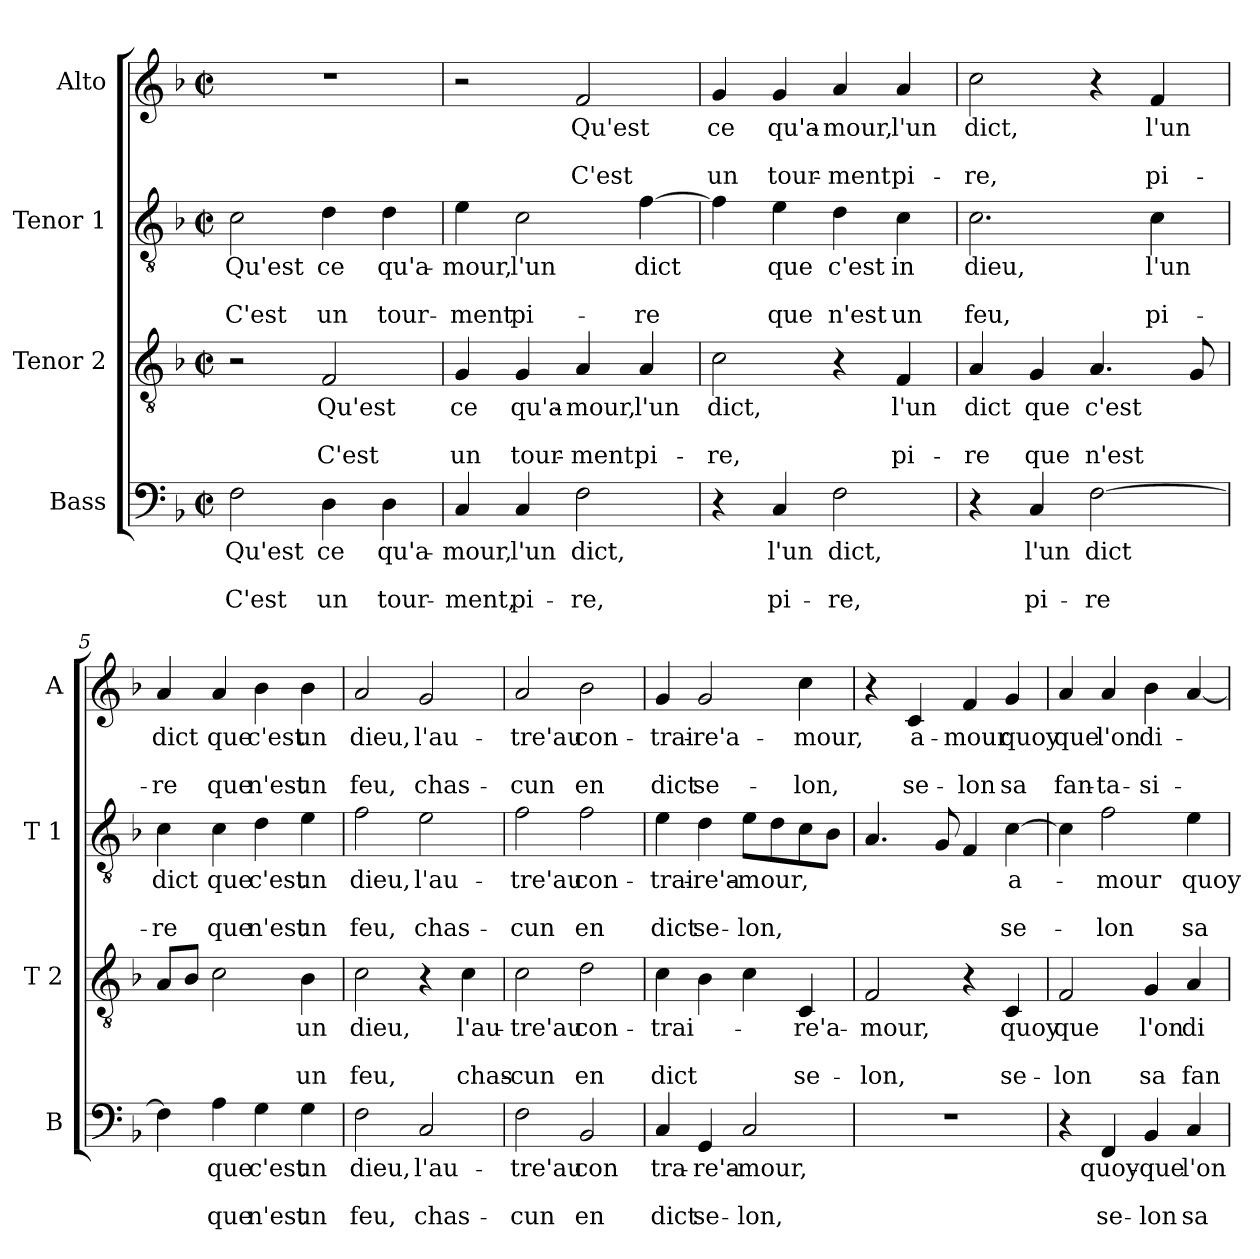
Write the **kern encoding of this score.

**kern	**text	**text	**text	**kern	**text	**text	**text	**kern	**text	**text	**text	**kern	**text	**text	**text
*part4	*part4	*part4	*part4	*part3	*part3	*part3	*part3	*part2	*part2	*part2	*part2	*part1	*part1	*part1	*part1
*staff4	*staff4	*staff4	*staff4	*staff3	*staff3	*staff3	*staff3	*staff2	*staff2	*staff2	*staff2	*staff1	*staff1	*staff1	*staff1
*I"Bass	*	*	*	*I"Tenor 2	*	*	*	*I"Tenor 1	*	*	*	*I"Alto	*	*	*
*I'B	*	*	*	*I'T 2	*	*	*	*I'T 1	*	*	*	*I'A	*	*	*
*clefF4	*	*	*	*clefGv2	*	*	*	*clefGv2	*	*	*	*clefG2	*	*	*
*k[b-]	*	*	*	*k[b-]	*	*	*	*k[b-]	*	*	*	*k[b-]	*	*	*
*F:	*	*	*	*F:	*	*	*	*F:	*	*	*	*F:	*	*	*
*M2/2	*	*	*	*M2/2	*	*	*	*M2/2	*	*	*	*M2/2	*	*	*
*met(c|)	*	*	*	*met(c|)	*	*	*	*met(c|)	*	*	*	*met(c|)	*	*	*
=1	=1	=1	=1	=1	=1	=1	=1	=1	=1	=1	=1	=1	=1	=1	=1
!	!LO:LY:b	!	!LO:LY:b	!	!	!	!	!	!LO:LY:b	!	!LO:LY:b	!	!	!	!
2F\	Qu'est	.	C'est	2r	.	.	.	2c\	Qu'est	.	C'est	1r	.	.	.
!	!LO:LY:b	!	!LO:LY:b	!	!LO:LY:b	!	!LO:LY:b	!	!LO:LY:b	!	!LO:LY:b	!	!	!	!
4D\	ce	.	un	2F/	Qu'est	.	C'est	4d\	ce	.	un	.	.	.	.
!	!LO:LY:b	!	!LO:LY:b	!	!	!	!	!	!LO:LY:b	!	!LO:LY:b	!	!	!	!
4D\	qu'a-	.	tour-	.	.	.	.	4d\	qu'a-	.	tour-	.	.	.	.
=2	=2	=2	=2	=2	=2	=2	=2	=2	=2	=2	=2	=2	=2	=2	=2
!	!LO:LY:b	!	!LO:LY:b	!	!LO:LY:b	!	!LO:LY:b	!	!LO:LY:b	!	!LO:LY:b	!	!	!	!
4C/	-mour,	.	-ment,	4G/	ce	.	un	4e\	-mour,	.	-ment	2r	.	.	.
!	!LO:LY:b	!	!LO:LY:b	!	!LO:LY:b	!	!LO:LY:b	!	!LO:LY:b	!	!LO:LY:b	!	!	!	!
4C/	l'un	.	pi-	4G/	qu'a-	.	tour-	2c\	l'un	.	pi-	.	.	.	.
!	!LO:LY:b	!	!LO:LY:b	!	!LO:LY:b	!	!LO:LY:b	!	!	!	!	!	!LO:LY:b	!	!LO:LY:b
2F\	dict,	.	-re,	4A/	-mour,	.	-ment	.	.	.	.	2f/	Qu'est	.	C'est
!	!	!	!	!	!LO:LY:b	!	!LO:LY:b	!	!LO:LY:b	!	!LO:LY:b	!	!	!	!
.	.	.	.	4A/	l'un	.	pi-	[4f\	dict	.	-re	.	.	.	.
=3	=3	=3	=3	=3	=3	=3	=3	=3	=3	=3	=3	=3	=3	=3	=3
!	!	!	!	!	!LO:LY:b	!	!LO:LY:b	!	!	!	!	!	!LO:LY:b	!	!LO:LY:b
4r	.	.	.	2c\	dict,	.	-re,	4f\]	.	.	.	4g/	ce	.	un
!	!LO:LY:b	!	!LO:LY:b	!	!	!	!	!	!LO:LY:b	!	!LO:LY:b	!	!LO:LY:b	!	!LO:LY:b
4C/	l'un	.	pi-	.	.	.	.	4e\	que	.	que	4g/	qu'a-	.	tour-
!	!LO:LY:b	!	!LO:LY:b	!	!	!	!	!	!LO:LY:b	!	!LO:LY:b	!	!LO:LY:b	!	!LO:LY:b
2F\	dict,	.	-re,	4r	.	.	.	4d\	c'est	.	n'est	4a/	-mour,	.	-ment
!	!	!	!	!	!LO:LY:b	!	!LO:LY:b	!	!LO:LY:b	!	!LO:LY:b	!	!LO:LY:b	!	!LO:LY:b
.	.	.	.	4F/	l'un	.	pi-	4c\	in	.	un	4a/	l'un	.	pi-
=4	=4	=4	=4	=4	=4	=4	=4	=4	=4	=4	=4	=4	=4	=4	=4
!	!	!	!	!	!LO:LY:b	!	!LO:LY:b	!	!LO:LY:b	!	!LO:LY:b	!	!LO:LY:b	!	!LO:LY:b
4r	.	.	.	4A/	dict	.	-re	2.c\	dieu,	.	feu,	2cc\	dict,	.	-re,
!	!LO:LY:b	!	!LO:LY:b	!	!LO:LY:b	!	!LO:LY:b	!	!	!	!	!	!	!	!
4C/	l'un	.	pi-	4G/	que	.	que	.	.	.	.	.	.	.	.
!	!LO:LY:b	!	!LO:LY:b	!	!LO:LY:b	!	!LO:LY:b	!	!	!	!	!	!	!	!
[2F\	dict	.	-re	4.A/	c'est	.	n'est	.	.	.	.	4r	.	.	.
!	!	!	!	!	!	!	!	!	!LO:LY:b	!	!LO:LY:b	!	!LO:LY:b	!	!LO:LY:b
.	.	.	.	.	.	.	.	4c\	l'un	.	pi-	4f/	l'un	.	pi-
.	.	.	.	8G/	.	.	.	.	.	.	.	.	.	.	.
=5	=5	=5	=5	=5	=5	=5	=5	=5	=5	=5	=5	=5	=5	=5	=5
!	!	!	!	!	!	!	!	!	!LO:LY:b	!	!LO:LY:b	!	!LO:LY:b	!	!LO:LY:b
4F\]	.	.	.	8A/L	.	.	.	4c\	dict	.	-re	4a/	dict	.	-re
.	.	.	.	8B-/J	.	.	.	.	.	.	.	.	.	.	.
!	!LO:LY:b	!	!LO:LY:b	!	!	!	!	!	!LO:LY:b	!	!LO:LY:b	!	!LO:LY:b	!	!LO:LY:b
4A\	que	.	que	2c\	.	.	.	4c\	que	.	que	4a/	que	.	que
!	!LO:LY:b	!	!LO:LY:b	!	!	!	!	!	!LO:LY:b	!	!LO:LY:b	!	!LO:LY:b	!	!LO:LY:b
4G\	c'est	.	n'est	.	.	.	.	4d\	c'est	.	n'est	4b-\	c'est	.	n'est
!	!LO:LY:b	!	!LO:LY:b	!	!LO:LY:b	!	!LO:LY:b	!	!LO:LY:b	!	!LO:LY:b	!	!LO:LY:b	!	!LO:LY:b
4G\	un	.	un	4B-\	un	.	un	4e\	un	.	un	4b-\	un	.	un
=6	=6	=6	=6	=6	=6	=6	=6	=6	=6	=6	=6	=6	=6	=6	=6
!	!LO:LY:b	!	!LO:LY:b	!	!LO:LY:b	!	!LO:LY:b	!	!LO:LY:b	!	!LO:LY:b	!	!LO:LY:b	!	!LO:LY:b
2F\	dieu,	.	feu,	2c\	dieu,	.	feu,	2f\	dieu,	.	feu,	2a/	dieu,	.	feu,
!	!LO:LY:b	!	!LO:LY:b	!	!	!	!	!	!LO:LY:b	!	!LO:LY:b	!	!LO:LY:b	!	!LO:LY:b
2C/	l'au-	.	chas-	4r	.	.	.	2e\	l'au-	.	chas-	2g/	l'au-	.	chas-
!	!	!	!	!	!LO:LY:b	!	!LO:LY:b	!	!	!	!	!	!	!	!
.	.	.	.	4c\	l'au-	.	chas-	.	.	.	.	.	.	.	.
!!LO:LB:g=z
=7	=7	=7	=7	=7	=7	=7	=7	=7	=7	=7	=7	=7	=7	=7	=7
!	!LO:LY:b	!	!LO:LY:b	!	!LO:LY:b	!	!LO:LY:b	!	!LO:LY:b	!	!LO:LY:b	!	!LO:LY:b	!	!LO:LY:b
2F\	-tre'au	.	-cun	2c\	-tre'au	.	-cun	2f\	-tre'au	.	-cun	2a/	-tre'au	.	-cun
!	!LO:LY:b	!	!LO:LY:b	!	!LO:LY:b	!	!LO:LY:b	!	!LO:LY:b	!	!LO:LY:b	!	!LO:LY:b	!	!LO:LY:b
2BB-/	con	.	en	2d\	con-	.	en	2f\	con-	.	en	2b-\	con-	.	en
=8	=8	=8	=8	=8	=8	=8	=8	=8	=8	=8	=8	=8	=8	=8	=8
!	!LO:LY:b	!	!LO:LY:b	!	!LO:LY:b	!	!LO:LY:b	!	!LO:LY:b	!	!LO:LY:b	!	!LO:LY:b	!	!LO:LY:b
4C/	tra-	.	dict	4c\	-trai-	.	dict	4e\	-trai-	.	dict	4g/	-trai-	.	dict
!	!LO:LY:b	!	!LO:LY:b	!	!	!	!	!	!LO:LY:b	!	!LO:LY:b	!	!LO:LY:b	!	!LO:LY:b
4GG/	-re'a-	.	se-	4B-\	.	.	.	4d\	-re'a-	.	se-	2g/	-re'a-	.	se-
!	!LO:LY:b	!	!LO:LY:b	!	!	!	!	!	!LO:LY:b	!	!LO:LY:b	!	!	!	!
2C/	-mour,	.	-lon,	4c\	.	.	.	8e\L	-mour	.	-lon,	.	.	.	.
.	.	.	.	.	.	.	.	8d\	.	.	.	.	.	.	.
!	!	!	!	!	!LO:LY:b	!	!LO:LY:b	!	!LO:LY:b	!	!	!	!LO:LY:b	!	!LO:LY:b
.	.	.	.	4C/	-re'a-	.	se-	8c\	,	.	.	4cc\	-mour,	.	-lon,
.	.	.	.	.	.	.	.	8B-\J	.	.	.	.	.	.	.
=9	=9	=9	=9	=9	=9	=9	=9	=9	=9	=9	=9	=9	=9	=9	=9
!	!	!	!	!	!LO:LY:b	!	!LO:LY:b	!	!	!	!	!	!	!	!
1r	.	.	.	2F/	-mour,	.	-lon,	4.A/	.	.	.	4r	.	.	.
!	!	!	!	!	!	!	!	!	!	!	!	!	!LO:LY:b	!	!LO:LY:b
.	.	.	.	.	.	.	.	.	.	.	.	4c/	a-	.	se-
.	.	.	.	.	.	.	.	8G/	.	.	.	.	.	.	.
!	!	!	!	!	!	!	!	!	!	!	!	!	!LO:LY:b	!	!LO:LY:b
.	.	.	.	4r	.	.	.	4F/	.	.	.	4f/	-mour	.	-lon
!	!	!	!	!	!LO:LY:b	!	!LO:LY:b	!	!LO:LY:b	!	!LO:LY:b	!	!LO:LY:b	!	!LO:LY:b
.	.	.	.	4C/	quoy	.	se-	[4c\	a-	.	se-	4g/	quoy	.	sa
=10	=10	=10	=10	=10	=10	=10	=10	=10	=10	=10	=10	=10	=10	=10	=10
!	!	!	!	!	!LO:LY:b	!	!LO:LY:b	!	!	!	!	!	!LO:LY:b	!	!LO:LY:b
4r	.	.	.	2F/	que	.	-lon	4c\]	.	.	.	4a/	que	.	fan-
!	!LO:LY:b	!	!LO:LY:b	!	!	!	!	!	!LO:LY:b	!	!LO:LY:b	!	!LO:LY:b	!	!LO:LY:b
4FF/	quoy-	.	se-	.	.	.	.	2f\	-mour	.	-lon	4a/	l'on	.	-ta-
!	!LO:LY:b	!	!LO:LY:b	!	!LO:LY:b	!	!LO:LY:b	!	!	!	!	!	!LO:LY:b	!	!LO:LY:b
4BB-/	-que	.	-lon	4G/	l'on	.	sa	.	.	.	.	4b-\	di-	.	-si-
!	!LO:LY:b	!	!LO:LY:b	!	!LO:LY:b	!	!LO:LY:b	!	!LO:LY:b	!	!LO:LY:b	!	!	!	!
4C/	l'on	.	sa	4A/	di-	.	fan-	4e\	quoy	.	sa	[4a/	.	.	.
=	=	=	=	=	=	=	=	=	=	=	=	=	=	=	=
*-	*-	*-	*-	*-	*-	*-	*-	*-	*-	*-	*-	*-	*-	*-	*-
